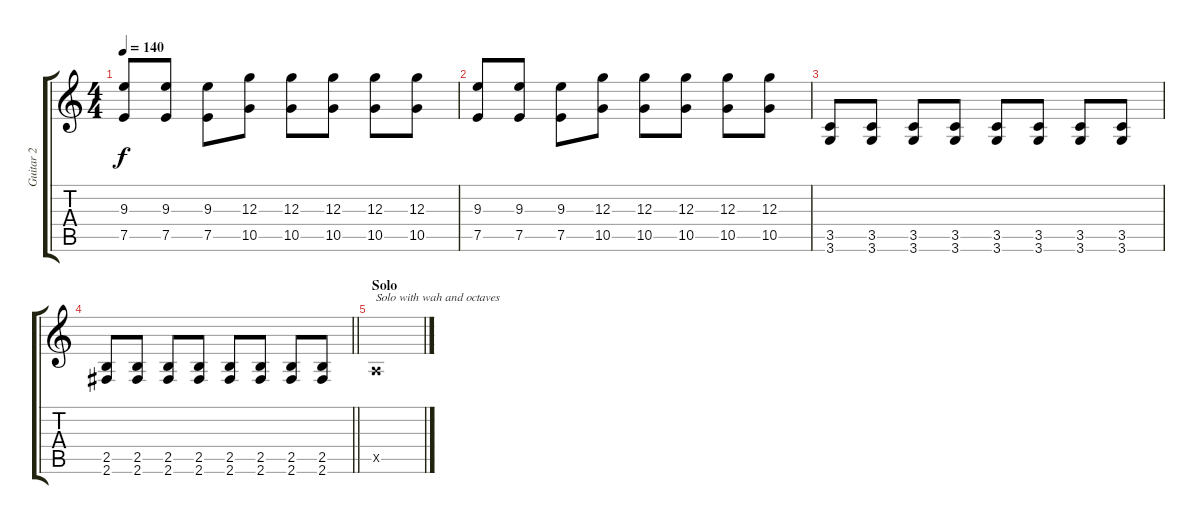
\track ("Guitar 2" "Guitar 2") {instrument acousticguitarsteel}
\staff {score tabs}
\tuning (E4 B3 G3 D3 A2 E2) {hide}
\ts (4 4)
\tempo 140
\clef g2
\ks c
(9.3 7.5).8{dy f} (9.3 7.5).8 (9.3 7.5).8 (12.3 10.5).8 (12.3 10.5).8 (12.3 10.5).8 (12.3 10.5).8 (12.3 10.5).8 |
(9.3 7.5).8 (9.3 7.5).8 (9.3 7.5).8 (12.3 10.5).8 (12.3 10.5).8 (12.3 10.5).8 (12.3 10.5).8 (12.3 10.5).8 |
(3.5 3.6).8 (3.5 3.6).8 (3.5 3.6).8 (3.5 3.6).8 (3.5 3.6).8 (3.5 3.6).8 (3.5 3.6).8 (3.5 3.6).8 |
\barLineRight lightlight
(2.5 2.6).8 (2.5 2.6).8 (2.5 2.6).8 (2.5 2.6).8 (2.5 2.6).8 (2.5 2.6).8 (2.5 2.6).8 (2.5 2.6).8 |
\section ("" "Solo")
0.5{x}.1{txt "Solo with wah and octaves"}
